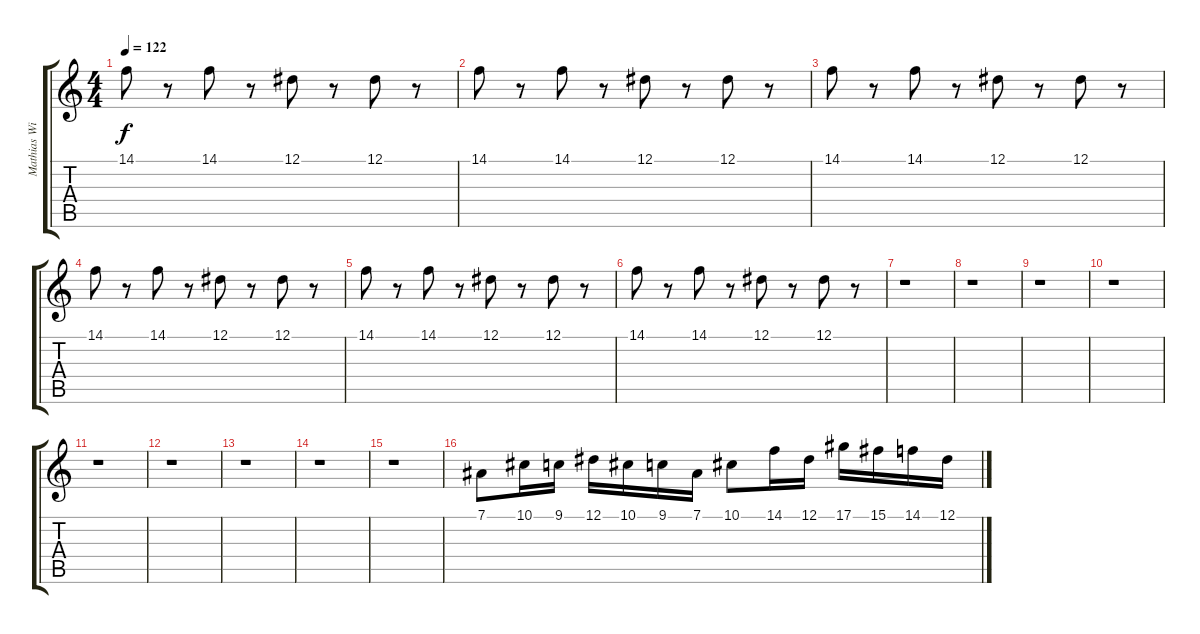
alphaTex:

\track ("Mathias Wiesner" "Mathias Wi") {instrument trumpet}
\staff {score tabs}
\tuning (Eb4 Bb3 Gb3 Db3 Ab2 Eb2) {hide}
\ts (4 4)
\tempo 122
\clef g2
\ks c
14.1.8{dy f} r.8 14.1.8 r.8 12.1.8 r.8 12.1.8 r.8 |
14.1.8 r.8 14.1.8 r.8 12.1.8 r.8 12.1.8 r.8 |
14.1.8 r.8 14.1.8 r.8 12.1.8 r.8 12.1.8 r.8 |
14.1.8 r.8 14.1.8 r.8 12.1.8 r.8 12.1.8 r.8 |
14.1.8 r.8 14.1.8 r.8 12.1.8 r.8 12.1.8 r.8 |
14.1.8 r.8 14.1.8 r.8 12.1.8 r.8 12.1.8 r.8 |
r.1 |
r.1 |
r.1 |
r.1 |
r.1 |
r.1 |
r.1 |
r.1 |
r.1 |
7.1.8{volume 8} 10.1.16 9.1.16 12.1.16 10.1.16 9.1.16 7.1.16 10.1.8 14.1.16 12.1.16 17.1.16 15.1.16 14.1.16 12.1.16
